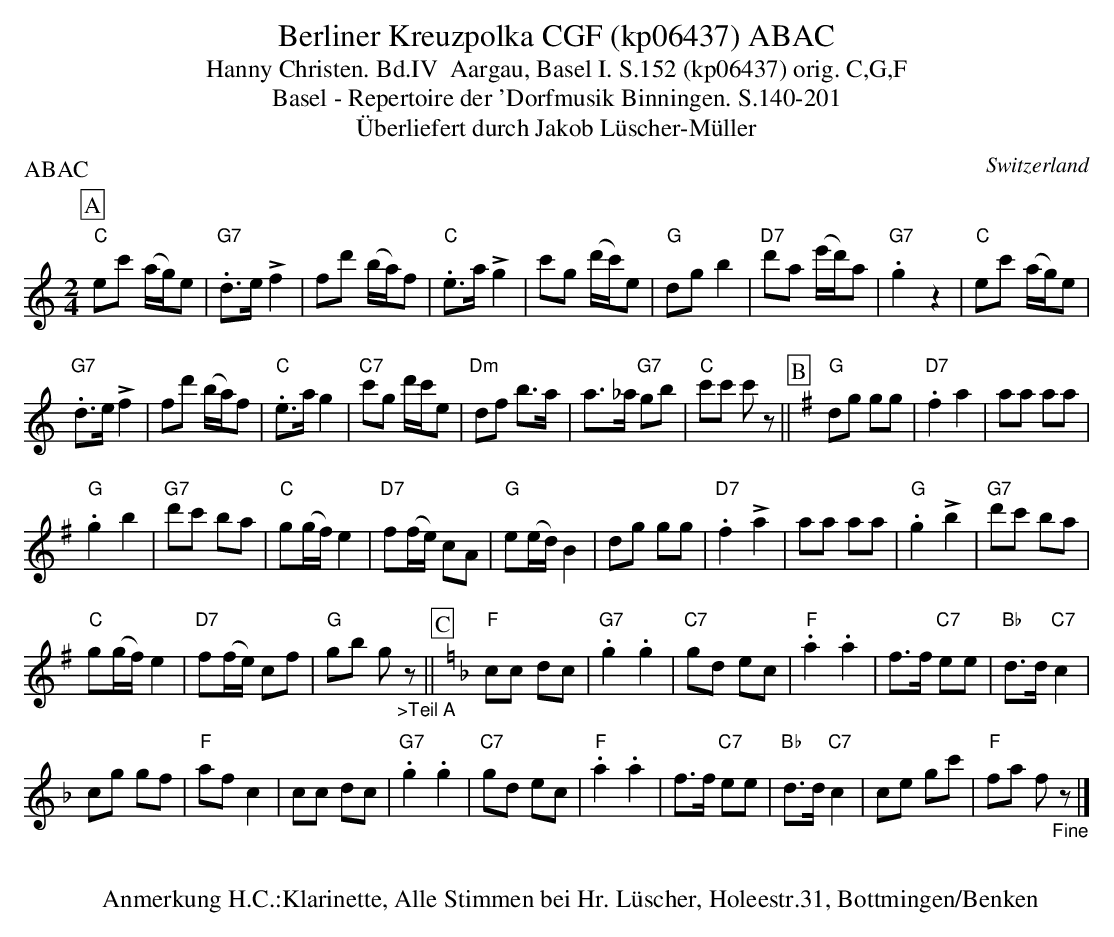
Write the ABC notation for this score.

X:1
T:Berliner Kreuzpolka CGF (kp06437) ABAC
T:Hanny Christen. Bd.IV  Aargau, Basel I. S.152 (kp06437) orig. C,G,F
T: Basel - Repertoire der 'Dorfmusik Binningen. S.140-201
T:Überliefert durch Jakob Lüscher-Müller
P:ABAC
M:2/4
L:1/8
O:Switzerland
K:C major
[P:A] "C"ec' (a/g/)e | "G7".d>e !>!f2 | fd' (b/a/)f | "C".e>a !>!g2 | c'g (d'/c'/)e | "G"dgb2 | "D7"d'a (e'/d'/)a | "G7".g2z2 | "C"ec' (a/g/)e |
"G7".d>e !>!f2 | fd' (b/a/)f | "C".e>a g2 | "C7"c'g d'/c'/e | "Dm"df b>a | a>_a "G7"gb | "C"c'c' c'z || [P:B] [K:G] "G"dg gg | "D7".f2a2 | aa aa |
"G".g2b2 | "G7"d'c' ba | "C"g(g/f/)e2 | "D7"f(f/e/) cA | "G"e(e/d/)B2 | dg gg | "D7".f2!>!a2 | aa aa | "G".g2!>!b2 | "G7"d'c' ba |
"C"g(g/f/)e2 | "D7"f(f/e/) cf | "G"gb g"_>Teil A"z || [P:C] [K:F] "F"cc dc | "G7".g2.g2 | "C7"gd ec | "F".a2.a2 | f>f "C7"ee | "Bb"d>d"C7"c2 |
cg gf | "F"afc2 | cc dc | "G7".g2.g2 | "C7"gd ec | "F".a2.a2 | f>f "C7"ee | "Bb"d>d"C7"c2 | ce gc' | "F"fa f"_Fine"z |]
W:
W:Anmerkung H.C.:Klarinette, Alle Stimmen bei Hr. Lüscher, Holeestr.31, Bottmingen/Benken
